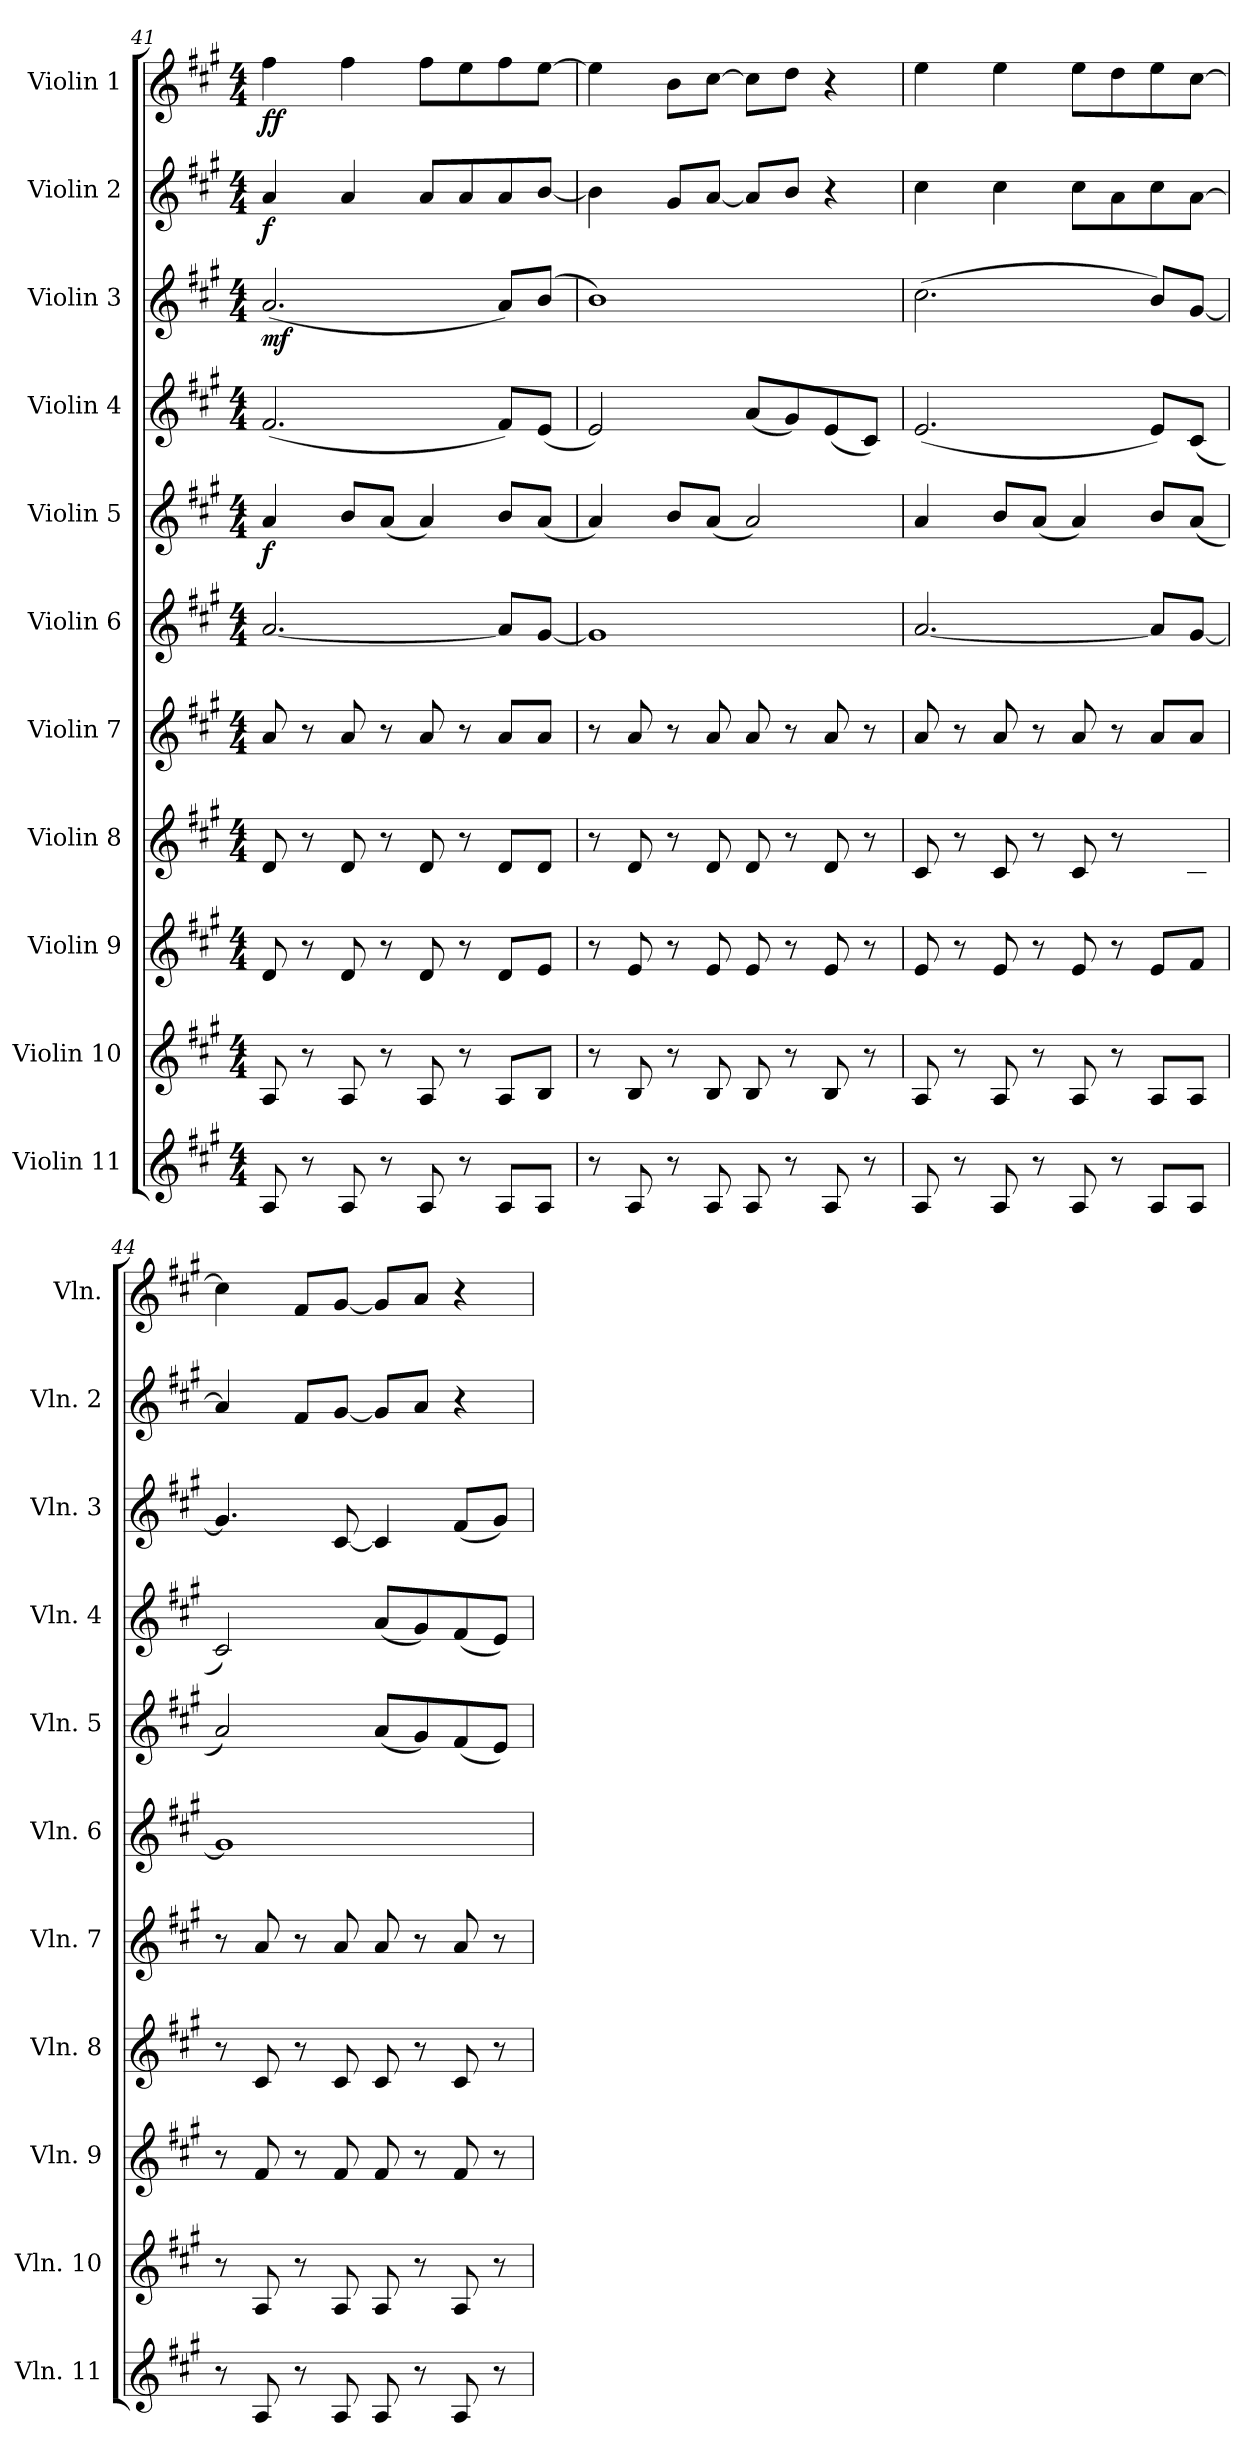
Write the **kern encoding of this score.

**kern	**kern	**kern	**kern	**kern	**kern	**kern	**dynam	**kern	**kern	**dynam	**kern	**dynam	**kern	**dynam
*part11	*part10	*part9	*part8	*part7	*part6	*part5	*part5	*part4	*part3	*part3	*part2	*part2	*part1	*part1
*staff11	*staff10	*staff9	*staff8	*staff7	*staff6	*staff5	*staff5	*staff4	*staff3	*staff3	*staff2	*staff2	*staff1	*staff1
*I"Violin 11	*I"Violin 10	*I"Violin 9	*I"Violin 8	*I"Violin 7	*I"Violin 6	*I"Violin 5	*	*I"Violin 4	*I"Violin 3	*	*I"Violin 2	*	*I"Violin 1	*
*I'Vln. 11	*I'Vln. 10	*I'Vln. 9	*I'Vln. 8	*I'Vln. 7	*I'Vln. 6	*I'Vln. 5	*	*I'Vln. 4	*I'Vln. 3	*	*I'Vln. 2	*	*I'Vln.	*
!!LO:LB:g=z
*clefG2	*clefG2	*clefG2	*clefG2	*clefG2	*clefG2	*clefG2	*	*clefG2	*clefG2	*	*clefG2	*	*clefG2	*
*k[f#c#g#]	*k[f#c#g#]	*k[f#c#g#]	*k[f#c#g#]	*k[f#c#g#]	*k[f#c#g#]	*k[f#c#g#]	*	*k[f#c#g#]	*k[f#c#g#]	*	*k[f#c#g#]	*	*k[f#c#g#]	*
*M4/4	*M4/4	*M4/4	*M4/4	*M4/4	*M4/4	*M4/4	*	*M4/4	*M4/4	*	*M4/4	*	*M4/4	*
=41	=41	=41	=41	=41	=41	=41	=41	=41	=41	=41	=41	=41	=41	=41
!	!	!	!	!	!	!	!LO:DY:b	!	!	!LO:DY:b	!	!LO:DY:b	!	!LO:DY:b
8A/	8A/	8d/	8d/	8a/	[2.a/	4a/	f	(<2.f#/	(<2.a/	mf	4a/	f	4ff#\	ff
8r	8r	8r	8r	8r	.	.	.	.	.	.	.	.	.	.
8A/	8A/	8d/	8d/	8a/	.	8b/L	.	.	.	.	4a/	.	4ff#\	.
8r	8r	8r	8r	8r	.	(<8a/J	.	.	.	.	.	.	.	.
8A/	8A/	8d/	8d/	8a/	.	4a/)	.	.	.	.	8a/L	.	8ff#\L	.
8r	8r	8r	8r	8r	.	.	.	.	.	.	8a/	.	8ee\	.
8A/L	8A/L	8d/L	8d/L	8a/L	8a/L]	8b/L	.	8f#/L)	8a/L)	.	8a/	.	8ff#\	.
8A/J	8B/J	8e/J	8d/J	8a/J	[8g#/J	(<8a/J	.	(<8e/J	(<8b/J	.	[8b/J	.	[8ee\J	.
=42	=42	=42	=42	=42	=42	=42	=42	=42	=42	=42	=42	=42	=42	=42
8r	8r	8r	8r	8r	1g#]	4a/)	.	2e/)	1b)	.	4b\]	.	4ee\]	.
8A/	8B/	8e/	8d/	8a/	.	.	.	.	.	.	.	.	.	.
8r	8r	8r	8r	8r	.	8b/L	.	.	.	.	8g#/L	.	8b\L	.
8A/	8B/	8e/	8d/	8a/	.	(<8a/J	.	.	.	.	[8a/J	.	[8cc#\J	.
8A/	8B/	8e/	8d/	8a/	.	2a/)	.	(<8a/L	.	.	8a/L]	.	8cc#\L]	.
8r	8r	8r	8r	8r	.	.	.	8g#/)	.	.	8b/J	.	8dd\J	.
8A/	8B/	8e/	8d/	8a/	.	.	.	(<8e/	.	.	4r	.	4r	.
8r	8r	8r	8r	8r	.	.	.	8c#/J)	.	.	.	.	.	.
=43	=43	=43	=43	=43	=43	=43	=43	=43	=43	=43	=43	=43	=43	=43
8A/	8A/	8e/	8c#/	8a/	[2.a/	4a/	.	(<2.e/	(>2.cc#\	.	4cc#\	.	4ee\	.
8r	8r	8r	8r	8r	.	.	.	.	.	.	.	.	.	.
8A/	8A/	8e/	8c#/	8a/	.	8b/L	.	.	.	.	4cc#\	.	4ee\	.
8r	8r	8r	8r	8r	.	(<8a/J	.	.	.	.	.	.	.	.
8A/	8A/	8e/	8c#/	8a/	.	4a/)	.	.	.	.	8cc#\L	.	8ee\L	.
8r	8r	8r	8r	8r	.	.	.	.	.	.	8a\	.	8dd\	.
8A/L	8A/L	8e/L	8c#/Lyy	8a/L	8a/L]	8b/L	.	8e/L)	8b/L)	.	8cc#\	.	8ee\	.
8A/J	8A/J	8f#/J	8c#/J	8a/J	[8g#/J	(<8a/J	.	(<8c#/J	[8g#/J	.	[8a\J	.	[8cc#\J	.
=44	=44	=44	=44	=44	=44	=44	=44	=44	=44	=44	=44	=44	=44	=44
8r	8r	8r	8r	8r	1g#]	2a/)	.	2c#/)	4.g#/]	.	4a/]	.	4cc#\]	.
8A/	8A/	8f#/	8c#/	8a/	.	.	.	.	.	.	.	.	.	.
8r	8r	8r	8r	8r	.	.	.	.	.	.	8f#/L	.	8f#/L	.
8A/	8A/	8f#/	8c#/	8a/	.	.	.	.	[8c#/	.	[8g#/J	.	[8g#/J	.
8A/	8A/	8f#/	8c#/	8a/	.	(<8a/L	.	(<8a/L	4c#/]	.	8g#/L]	.	8g#/L]	.
8r	8r	8r	8r	8r	.	8g#/)	.	8g#/)	.	.	8a/J	.	8a/J	.
8A/	8A/	8f#/	8c#/	8a/	.	(<8f#/	.	(<8f#/	(<8f#/L	.	4r	.	4r	.
8r	8r	8r	8r	8r	.	8e/J)	.	8e/J)	8g#/J)	.	.	.	.	.
=	=	=	=	=	=	=	=	=	=	=	=	=	=	=
*-	*-	*-	*-	*-	*-	*-	*-	*-	*-	*-	*-	*-	*-	*-
